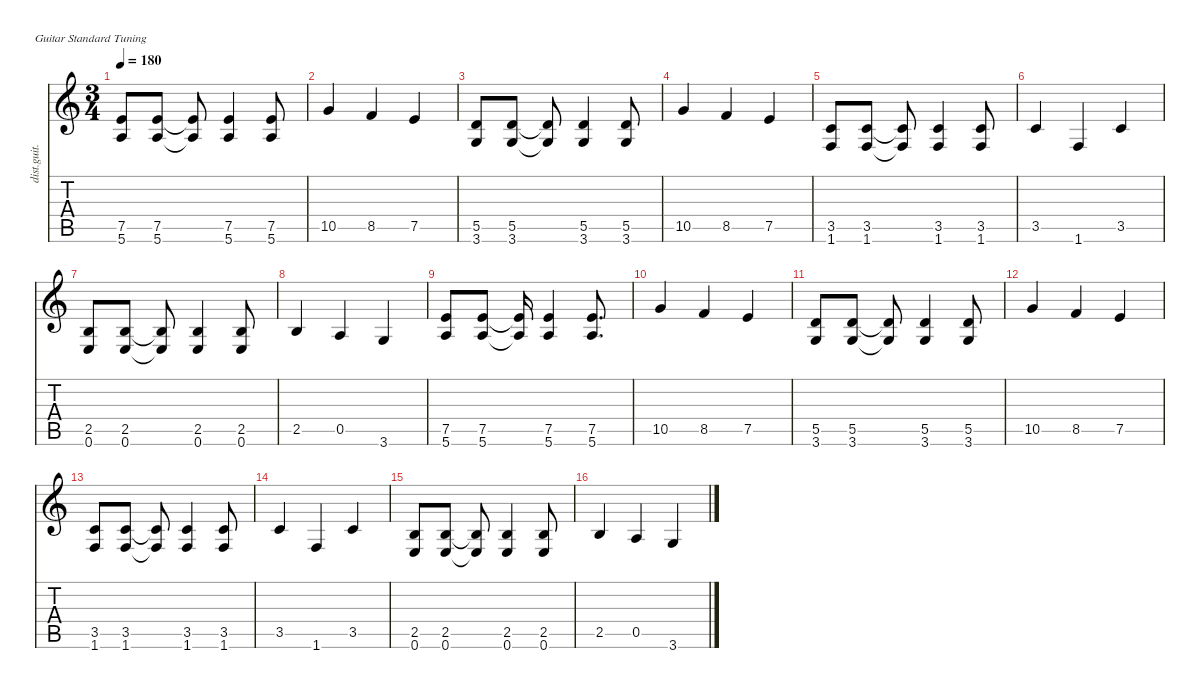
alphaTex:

\defaultSystemsLayout 4
\hideDynamics
\bracketExtendMode nobrackets
\track ("loe 2" "dist.guit.") {instrument distortionguitar}
\staff {score tabs}
\tuning (E4 B3 G3 D3 A2 E2)
\ts (3 4)
\tempo 180
\clef g2
\ks c
(7.5 5.6).8{dy f beam Up} (7.5 5.6).8{beam Up} (7.5{t} 5.6{t}).8{beam Up} (7.5 5.6).4{beam Up} (7.5 5.6).8{beam Up} |
10.5.4{beam Up} 8.5.4{beam Up} 7.5.4{beam Up} |
(5.5 3.6).8{beam Up} (5.5 3.6).8{beam Up} (5.5{t} 3.6{t}).8{beam Up} (5.5 3.6).4{beam Up} (5.5 3.6).8{beam Up} |
10.5.4{beam Up} 8.5.4{beam Up} 7.5.4{beam Up} |
(3.5 1.6).8{beam Up} (3.5 1.6).8{beam Up} (3.5{t} 1.6{t}).8{beam Up} (3.5 1.6).4{beam Up} (3.5 1.6).8{beam Up} |
3.5.4{beam Up} 1.6.4{beam Up} 3.5.4{beam Up} |
(2.5 0.6).8{beam Up} (2.5 0.6).8{beam Up} (2.5{t} 0.6{t}).8{beam Up} (2.5 0.6).4{beam Up} (2.5 0.6).8{beam Up} |
2.5.4{beam Up} 0.5.4{beam Up} 3.6.4{beam Up} |
(7.5 5.6).8{beam Up} (7.5 5.6).8{beam Up} (7.5{t} 5.6{t}).16{beam Up} (7.5 5.6).4{beam Up} (7.5 5.6).8{d beam Up} |
10.5.4{beam Up} 8.5.4{beam Up} 7.5.4{beam Up} |
(5.5 3.6).8{beam Up} (5.5 3.6).8{beam Up} (5.5{t} 3.6{t}).8{beam Up} (5.5 3.6).4{beam Up} (5.5 3.6).8{beam Up} |
10.5.4{beam Up} 8.5.4{beam Up} 7.5.4{beam Up} |
(3.5 1.6).8{beam Up} (3.5 1.6).8{beam Up} (3.5{t} 1.6{t}).8{beam Up} (3.5 1.6).4{beam Up} (3.5 1.6).8{beam Up} |
3.5.4{beam Up} 1.6.4{beam Up} 3.5.4{beam Up} |
(2.5 0.6).8{beam Up} (2.5 0.6).8{beam Up} (2.5{t} 0.6{t}).8{beam Up} (2.5 0.6).4{beam Up} (2.5 0.6).8{beam Up} |
2.5.4{beam Up} 0.5.4{beam Up} 3.6.4{beam Up}
